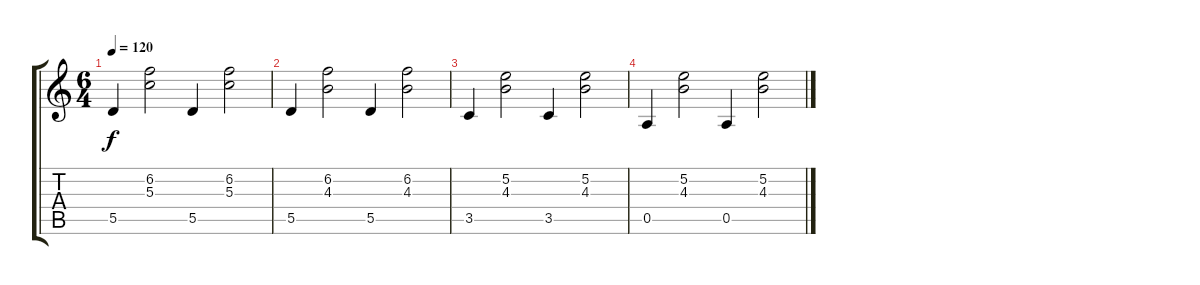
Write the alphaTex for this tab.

\track "" {instrument acousticguitarnylon}
\staff {score tabs}
\tuning (E4 B3 G3 D3 A2 E2) {hide}
\ts (6 4)
\tempo 120
\clef g2
\ks c
5.5.4{dy f instrument acousticguitarnylon} (6.2 5.3).2 5.5.4 (6.2 5.3).2 |
5.5.4 (6.2 4.3).2 5.5.4 (6.2 4.3).2 |
3.5.4 (5.2 4.3).2 3.5.4 (5.2 4.3).2 |
0.5.4 (5.2 4.3).2 0.5.4 (5.2 4.3).2
